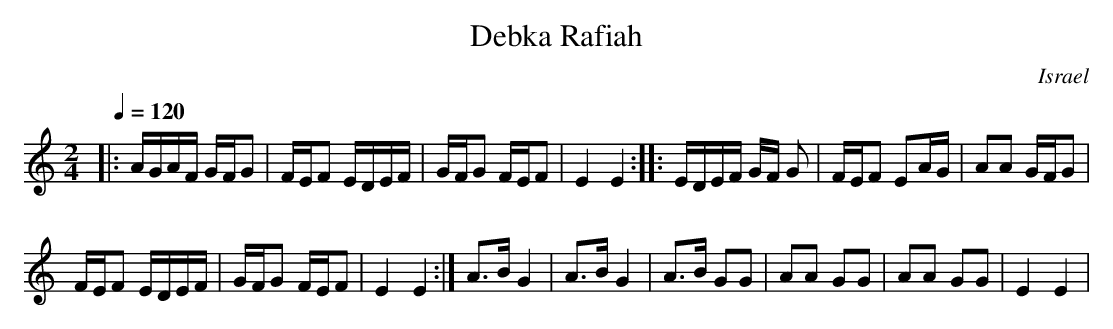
X:1
T:Debka Rafiah
L:1/16
O:Israel
M:2/4
Q:1/4=120
K:Am
|:AGAF GFG2| FEF2 EDEF| GFG2 FEF2| E4 E4:|\
|:EDEF GF G2| FEF2 E2AG| A2A2 GFG2|
FEF2 EDEF| GFG2 FEF2 | E4 E4:|\
A3B G4| A3B G4| A3B G2G2 | A2A2 G2G2  | A2A2 G2G2 |E4 E4|
